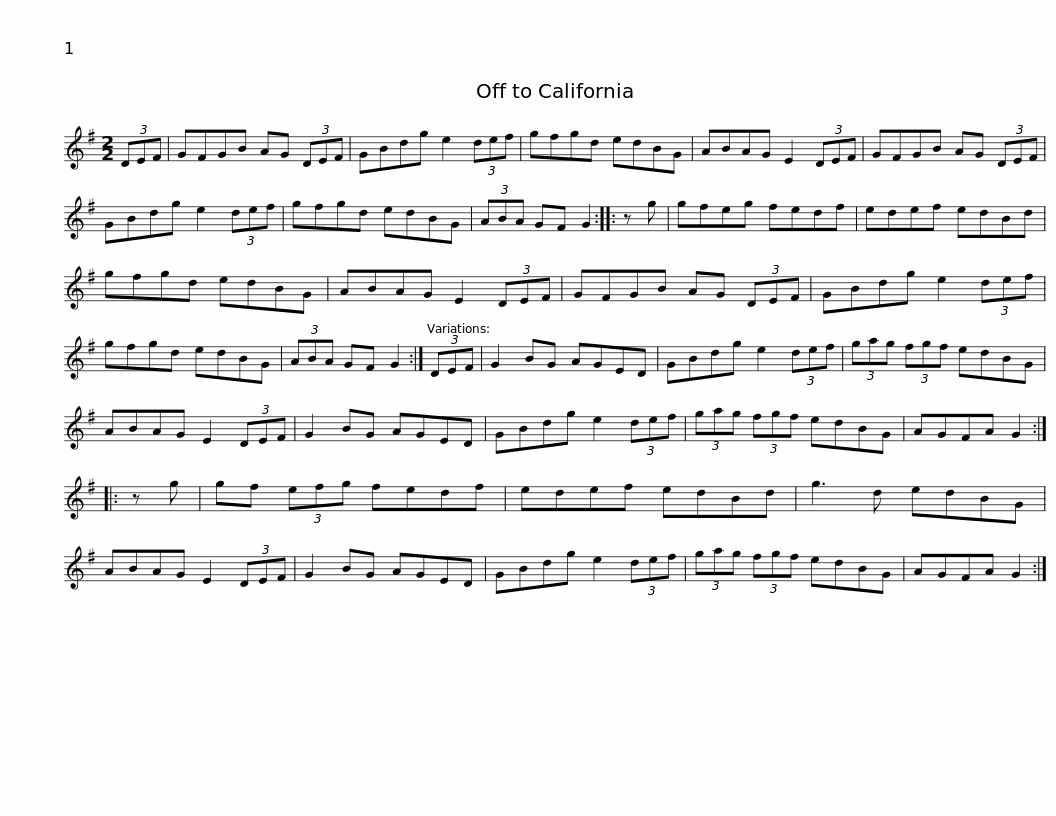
X:1
L:1/8
M:2/2
I:linebreak $
K:G
V:1 treble
V:1
 (3DEF | GFGB AG (3DEF | GBdg e2 (3def | gfgd edBG | ABAG E2 (3DEF | %5
 GFGB AG (3DEF |$ GBdg e2 (3def | gfgd edBG | (3ABA GF G2 :: z g | %10
 gfeg fedf | edef edBd |$ gfgd edBG | ABAG E2 (3DEF | GFGB AG (3DEF | %15
 GBdg e2 (3def | gfgd edBG |$ (3ABA GF G2 :| (3DEF | G2 BG AGED | %20
 GBdg e2 (3def | (3gag (3fgf edBG | ABAG E2 (3DEF |$ G2 BG AGED | GBdg e2 (3def | %25
 (3gag (3fgf edBG | AGFA G2 :: z g | gf (3efg fedf |$ edef edBd | %30
 g3 d edBG | ABAG E2 (3DEF | G2 BG AGED | GBdg e2 (3def |$ (3gag (3fgf edBG | %35
 AGFA G2 :| %36
